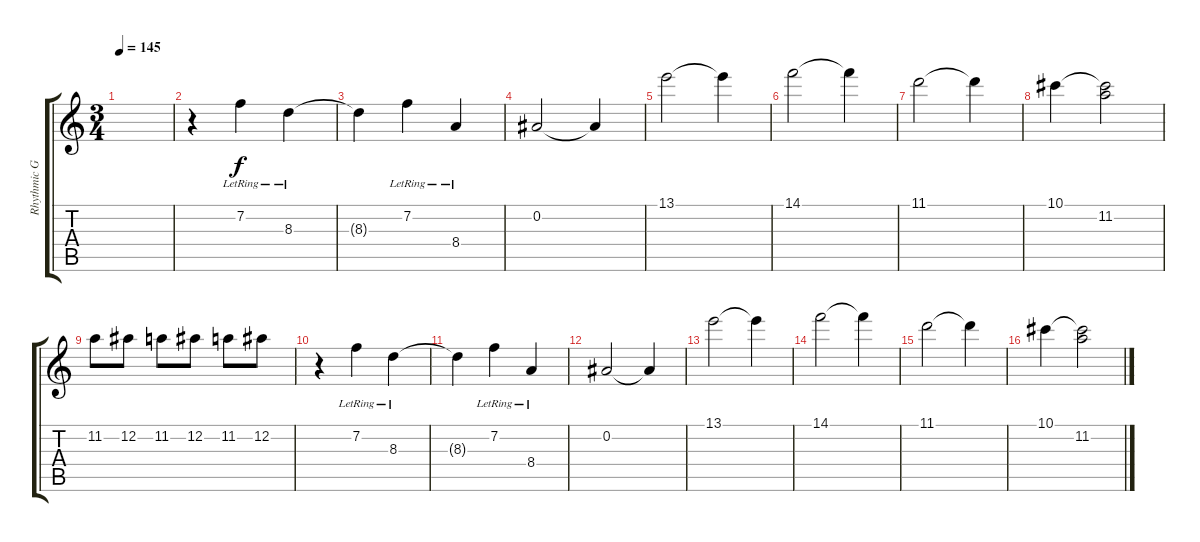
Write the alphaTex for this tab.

\track ("Rhythmic Guitar" "Rhythmic G") {instrument distortionguitar}
\staff {score tabs}
\tuning (Eb4 Bb3 Gb3 Db3 Ab2 Db2) {hide}
\ts (3 4)
\tempo 145
\clef g2
\ks c
|
r.4{instrument electricguitarclean} 7.2{lr}.4 8.3{lr}.4 |
8.3{t}.4 7.2{lr}.4 8.4{lr}.4 |
0.2.2 0.2{t}.4 |
13.1.2 13.1{t}.4 |
14.1.2 14.1{t}.4 |
11.1.2 11.1{t}.4 |
10.1.4 (10.1{t} 11.2).2 |
11.2.8 12.2.8 11.2.8 12.2.8 11.2.8 12.2.8 |
r.4 7.2{lr}.4 8.3{lr}.4 |
8.3{t}.4 7.2{lr}.4 8.4{lr}.4 |
0.2.2 0.2{t}.4 |
13.1.2 13.1{t}.4 |
14.1.2 14.1{t}.4 |
11.1.2 11.1{t}.4 |
10.1.4 (10.1{t} 11.2).2
